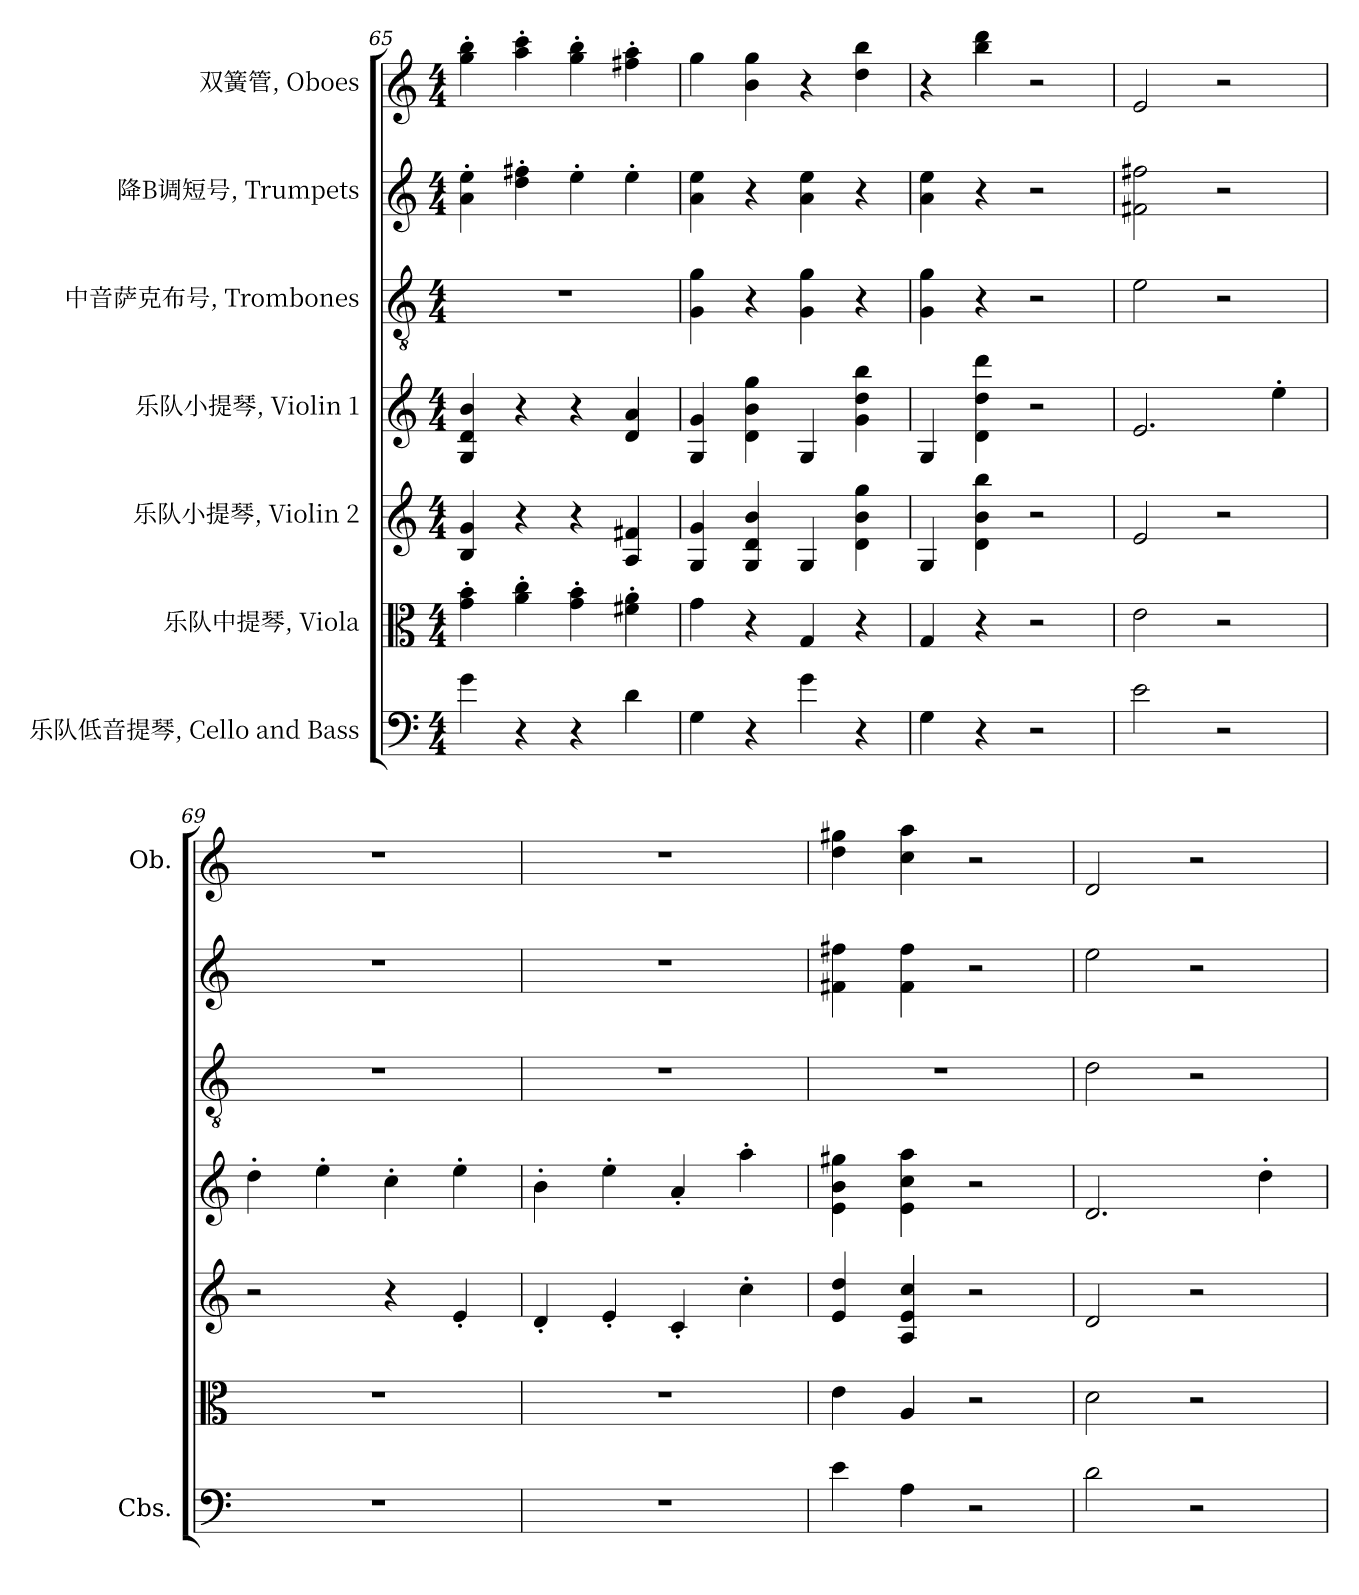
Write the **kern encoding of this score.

**kern	**kern	**kern	**kern	**kern	**kern	**kern
*part7	*part6	*part5	*part4	*part3	*part2	*part1
*staff7	*staff6	*staff5	*staff4	*staff3	*staff2	*staff1
*I"乐队低音提琴, Cello and Bass	*I"乐队中提琴, Viola	*I"乐队小提琴, Violin 2	*I"乐队小提琴, Violin 1	*I"中音萨克布号, Trombones	*I"降B调短号, Trumpets	*I"双簧管, Oboes
*I'Cbs.	*	*	*	*	*	*I'Ob.
!!LO:PB:g=z
*clefF4	*clefC3	*clefG2	*clefG2	*clefGv2	*clefG2	*clefG2
*ITrd7c12	*	*	*	*	*ITrd1c2	*
*k[]	*k[]	*k[]	*k[]	*k[]	*k[b-e-]	*k[]
*M4/4	*M4/4	*M4/4	*M4/4	*M4/4	*M4/4	*M4/4
=65	=65	=65	=65	=65	=65	=65
4G\	4g\' 4b\'	4B/ 4g/	4G/ 4d/ 4b/	1r	4g\' 4dd\'	4gg\' 4bb\'
4r	4a\' 4cc\'	4r	4r	.	4cc\' 4een\'	4aa\' 4ccc\'
4r	4g\' 4b\'	4r	4r	.	4dd'\	4gg\' 4bb\'
4D\	4f#X\' 4a\'	4A/ 4f#X/	4d/ 4a/	.	4dd'\	4ff#X\' 4aa\'
=66	=66	=66	=66	=66	=66	=66
4GG\	4g\	4G/ 4g/	4G/ 4g/	4G\ 4g\	4g\ 4dd\	4gg\
4r	4r	4G/ 4d/ 4b/	4d\ 4b\ 4gg\	4r	4r	4b\ 4gg\
4G\	4G/	4G/	4G/	4G\ 4g\	4g\ 4dd\	4r
4r	4r	4d\ 4b\ 4gg\	4g\ 4dd\ 4bb\	4r	4r	4dd\ 4bb\
=67	=67	=67	=67	=67	=67	=67
4GG\	4G/	4G/	4G/	4G\ 4g\	4g\ 4dd\	4r
4r	4r	4d\ 4b\ 4bb\	4d\ 4dd\ 4ddd\	4r	4r	4bb\ 4ddd\
*	*	*	*	*	*	*MM60
2r	2r	2r	2r	2r	2r	2r
=68	=68	=68	=68	=68	=68	=68
*	*	*	*	*	*	*MM150
2E\	2e\	2e/	2.e/	2e\	2en\ 2een\	2e/
2r	2r	2r	.	2r	2r	2r
.	.	.	4ee'\	.	.	.
=69	=69	=69	=69	=69	=69	=69
1r	1r	2r	4dd'\	1r	1r	1r
.	.	.	4ee'\	.	.	.
.	.	4r	4cc'\	.	.	.
.	.	4e'/	4ee'\	.	.	.
=70	=70	=70	=70	=70	=70	=70
1r	1r	4d'/	4b'\	1r	1r	1r
.	.	4e'/	4ee'\	.	.	.
.	.	4c'/	4a'/	.	.	.
.	.	4cc'\	4aa'\	.	.	.
=71	=71	=71	=71	=71	=71	=71
4E\	4e\	4e/ 4dd/	4e\ 4b\ 4gg#X\	1r	4en\ 4een\	4dd\ 4gg#X\
4AA\	4A/	4A/ 4e/ 4cc/	4e\ 4cc\ 4aa\	.	4e\ 4ee\	4cc\ 4aa\
2r	2r	2r	2r	.	2r	2r
=72	=72	=72	=72	=72	=72	=72
2D\	2d\	2d/	2.d/	2d\	2dd\	2d/
2r	2r	2r	.	2r	2r	2r
.	.	.	4dd'\	.	.	.
=	=	=	=	=	=	=
*-	*-	*-	*-	*-	*-	*-
